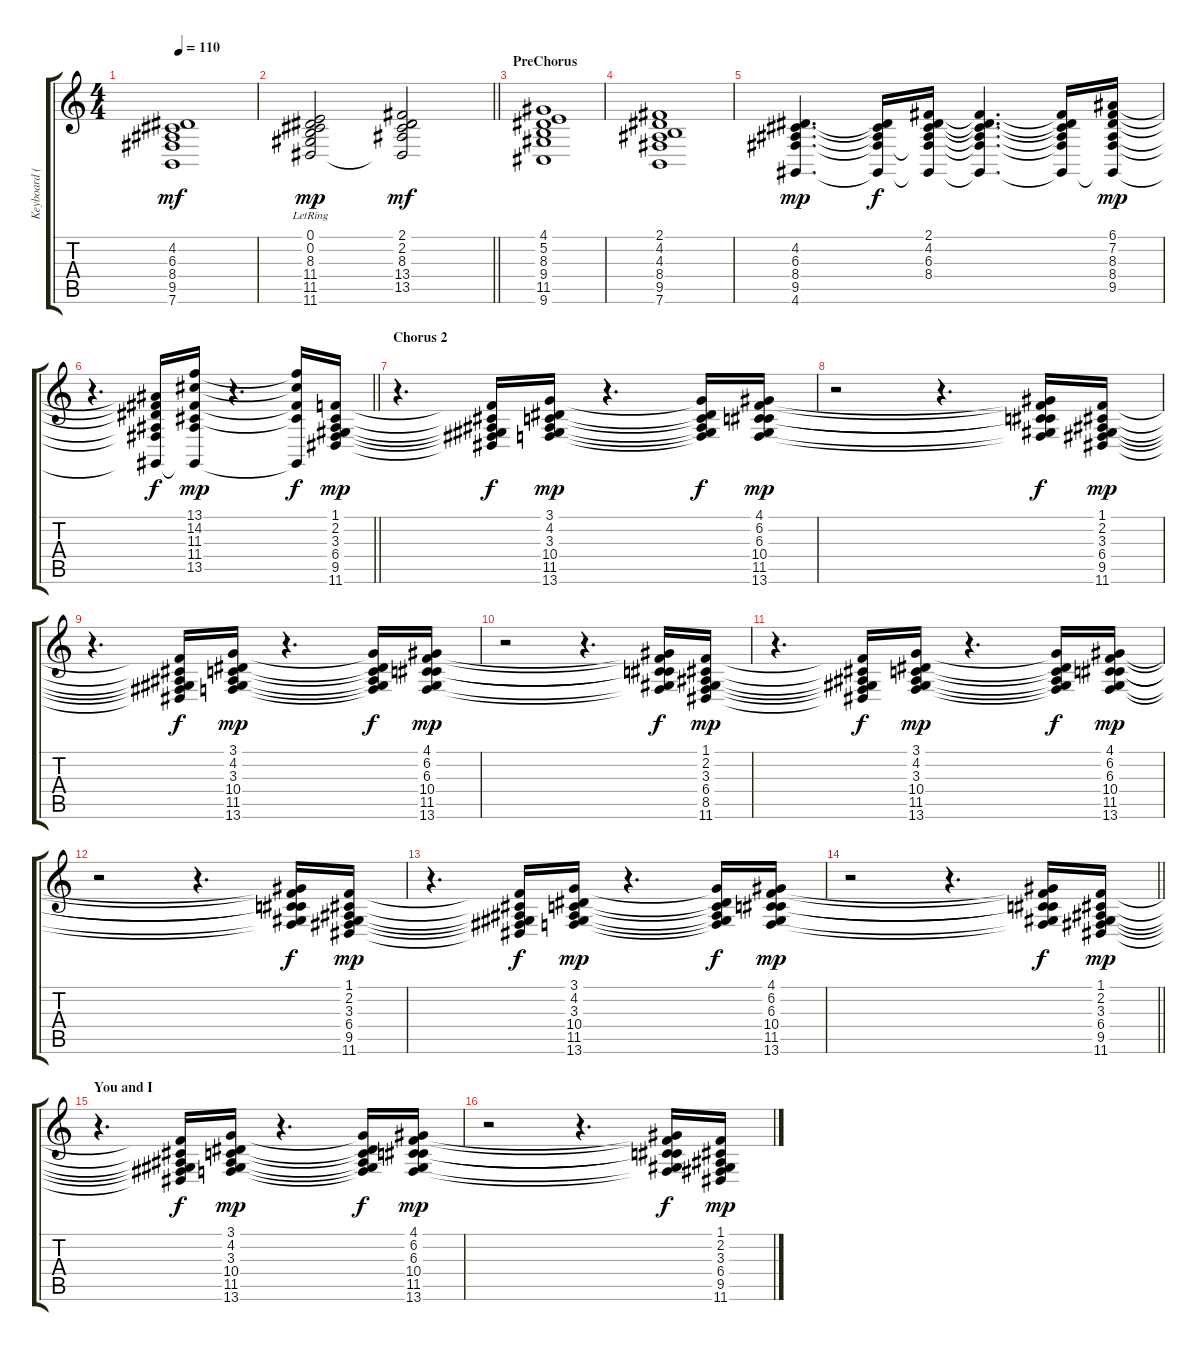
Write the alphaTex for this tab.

\track ("Keyboard (Toby Smith)" "Keyboard (") {instrument electricpiano1}
\staff {score tabs}
\tuning (E4 B3 G3 D3 A2 E2) {hide}
\ts (4 4)
\tempo 110
\clef g2
\ks c
(4.2 6.3 8.4 9.5 7.6).1{dy mf} |
\barLineRight lightlight
(0.1 0.2 8.3 11.4 11.5{lr} 11.6{lr}).2{dy mp} (2.1 2.2 8.3 13.4 13.5 11.6{t}).2{dy mf} |
\section ("" "PreChorus")
(4.1 5.2 8.3 9.4 11.5 9.6).1 |
(2.1 4.2 4.3 8.4 9.5 7.6).1 |
(4.2 6.3 8.4 9.5 4.6).4{d dy mp} (4.2{t} 6.3{t} 8.4{t} 9.5{t} 4.6{t}).16{dy f} (2.1 4.2 6.3 8.4 9.5{t} 4.6{t}).16 (2.1{t} 4.2{t} 6.3{t} 8.4{t} 9.5{t} 4.6{t}).4{d} (2.1{t} 4.2{t} 6.3{t} 8.4{t} 9.5{t} 4.6{t}).16 (6.1 7.2 8.3 8.4 9.5 4.6{t}).16{dy mp} |
\barLineRight lightlight
r.4{d} (6.1{t} 7.2{t} 8.3{t} 8.4{t} 9.5{t} 4.6{t}).16{dy f} (13.1 14.2 11.3 11.4 13.5 4.6{t}).16{dy mp} r.4{d} (13.1{t} 14.2{t} 11.3{t} 11.4{t} 4.6{t}).16{dy f} (1.1 2.2 3.3 6.4 9.5 11.6).16{dy mp} |
\section ("" "Chorus 2")
r.4{d} (1.1{t} 2.2{t} 3.3{t} 6.4{t} 9.5{t} 11.6{t}).16{dy f} (3.1 4.2 3.3 10.4 11.5 13.6).16{dy mp} r.4{d} (3.1{t} 4.2{t} 3.3{t} 10.4{t} 11.5{t} 13.6{t}).16{dy f} (4.1 6.2 6.3 10.4 11.5 13.6).16{dy mp} |
r.2 r.4{d} (4.1{t} 6.2{t} 6.3{t} 10.4{t} 11.5{t} 13.6{t}).16{dy f} (1.1 2.2 3.3 6.4 9.5 11.6).16{dy mp} |
r.4{d} (1.1{t} 2.2{t} 3.3{t} 6.4{t} 9.5{t} 11.6{t}).16{dy f} (3.1 4.2 3.3 10.4 11.5 13.6).16{dy mp} r.4{d} (3.1{t} 4.2{t} 3.3{t} 10.4{t} 11.5{t} 13.6{t}).16{dy f} (4.1 6.2 6.3 10.4 11.5 13.6).16{dy mp} |
r.2 r.4{d} (4.1{t} 6.2{t} 6.3{t} 10.4{t} 11.5{t} 13.6{t}).16{dy f} (1.1 2.2 3.3 6.4 8.5 11.6).16{dy mp} |
r.4{d} (1.1{t} 2.2{t} 3.3{t} 6.4{t} 8.5{t} 11.6{t}).16{dy f} (3.1 4.2 3.3 10.4 11.5 13.6).16{dy mp} r.4{d} (3.1{t} 4.2{t} 3.3{t} 10.4{t} 11.5{t} 13.6{t}).16{dy f} (4.1 6.2 6.3 10.4 11.5 13.6).16{dy mp} |
r.2 r.4{d} (4.1{t} 6.2{t} 6.3{t} 10.4{t} 11.5{t} 13.6{t}).16{dy f} (1.1 2.2 3.3 6.4 9.5 11.6).16{dy mp} |
r.4{d} (1.1{t} 2.2{t} 3.3{t} 6.4{t} 9.5{t} 11.6{t}).16{dy f} (3.1 4.2 3.3 10.4 11.5 13.6).16{dy mp} r.4{d} (3.1{t} 4.2{t} 3.3{t} 10.4{t} 11.5{t} 13.6{t}).16{dy f} (4.1 6.2 6.3 10.4 11.5 13.6).16{dy mp} |
\barLineRight lightlight
r.2 r.4{d} (4.1{t} 6.2{t} 6.3{t} 10.4{t} 11.5{t} 13.6{t}).16{dy f} (1.1 2.2 3.3 6.4 9.5 11.6).16{dy mp} |
\section ("" "You and I")
r.4{d} (1.1{t} 2.2{t} 3.3{t} 6.4{t} 9.5{t} 11.6{t}).16{dy f} (3.1 4.2 3.3 10.4 11.5 13.6).16{dy mp} r.4{d} (3.1{t} 4.2{t} 3.3{t} 10.4{t} 11.5{t} 13.6{t}).16{dy f} (4.1 6.2 6.3 10.4 11.5 13.6).16{dy mp} |
r.2 r.4{d} (4.1{t} 6.2{t} 6.3{t} 10.4{t} 11.5{t} 13.6{t}).16{dy f} (1.1 2.2 3.3 6.4 9.5 11.6).16{dy mp}
